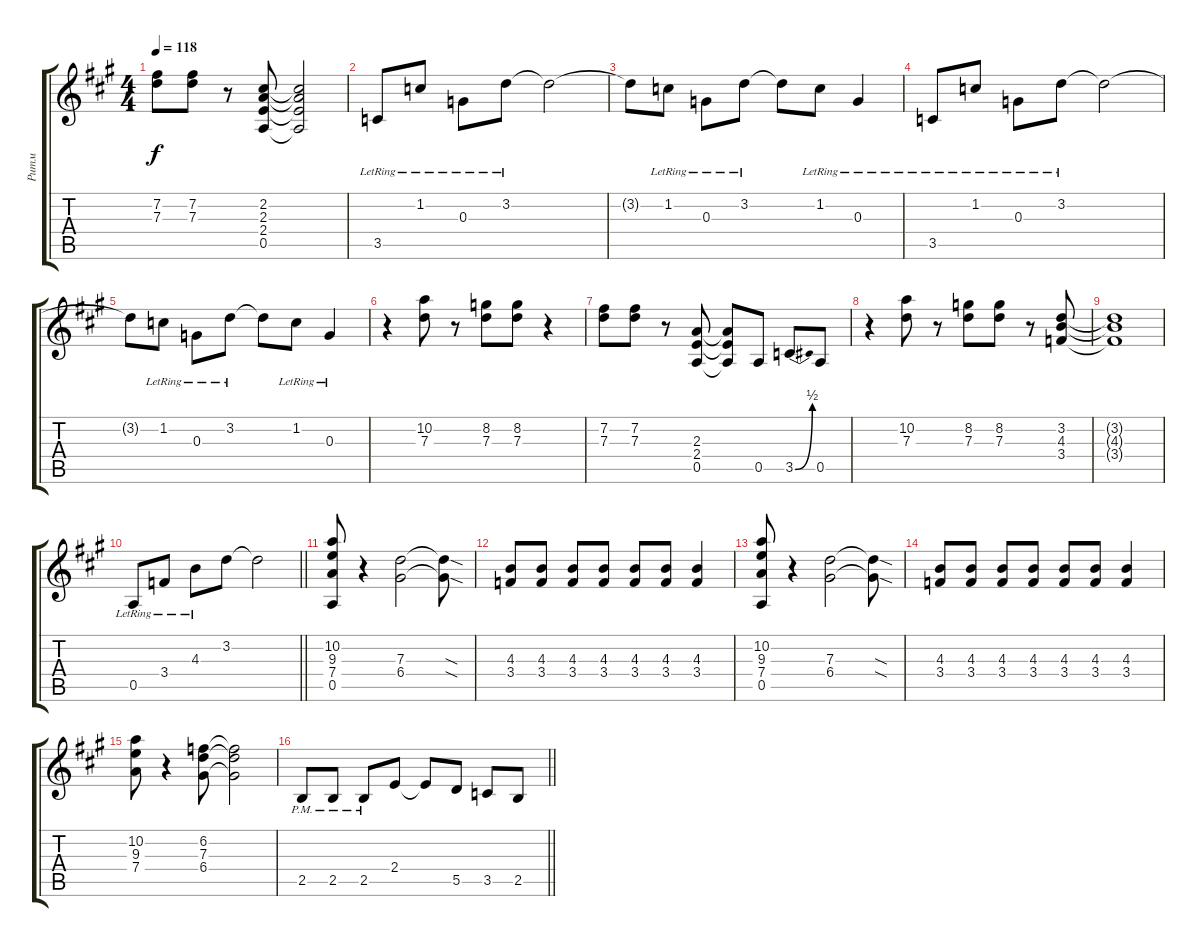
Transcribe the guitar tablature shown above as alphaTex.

\track ("Ритм" "Ритм") {instrument distortionguitar}
\staff {score tabs}
\tuning (E4 B3 G3 D3 A2 E2) {hide}
\ts (4 4)
\tempo 118
\clef g2
\ks a
(7.2 7.3).8{dy f} (7.2 7.3).8 r.8 (2.2 2.3 2.4 0.5).8 (2.2{t} 2.3{t} 2.4{t} 0.5{t}).2 |
3.5{lr}.8 1.2{lr}.8 0.3{lr}.8 3.2{lr}.8 3.2{t}.2 |
3.2{t}.8 1.2{lr}.8 0.3{lr}.8 3.2{lr}.8 3.2{t}.8 1.2{lr}.8 0.3{lr}.4 |
3.5{lr}.8 1.2{lr}.8 0.3{lr}.8 3.2{lr}.8 3.2{t}.2 |
3.2{t}.8 1.2{lr}.8 0.3{lr}.8 3.2{lr}.8 3.2{t}.8 1.2{lr}.8 0.3{lr}.4 |
r.4 (10.2 7.3).8 r.8 (8.2 7.3).8 (8.2 7.3).8 r.4 |
(7.2 7.3).8 (7.2 7.3).8 r.8 (2.3 2.4 0.5).8 (2.3{t} 2.4{t} 0.5{t}).8 0.5.8 3.5{be (bend 0 0 60 2)}.8 0.5.8 |
r.4 (10.2 7.3).8 r.8 (8.2 7.3).8 (8.2 7.3).8 r.8 (3.2 4.3 3.4).8 |
(3.2{t} 4.3{t} 3.4{t}).1 |
\barLineRight lightlight
0.5{lr}.8 3.4{lr}.8 4.3{lr}.8 3.2.8 3.2{t}.2 |
(10.2 9.3 7.4 0.5).8 r.4 (7.3 6.4).2 (7.3{sod t} 6.4{sod t}).8 |
(4.3 3.4).8 (4.3 3.4).8 (4.3 3.4).8 (4.3 3.4).8 (4.3 3.4).8 (4.3 3.4).8 (4.3 3.4).4 |
(10.2 9.3 7.4 0.5).8 r.4 (7.3 6.4).2 (7.3{sod t} 6.4{sod t}).8 |
(4.3 3.4).8 (4.3 3.4).8 (4.3 3.4).8 (4.3 3.4).8 (4.3 3.4).8 (4.3 3.4).8 (4.3 3.4).4 |
(10.2 9.3 7.4).8 r.4 (6.2 7.3 6.4).8 (6.2{t} 7.3{t} 6.4{t}).2 |
\barLineRight lightlight
2.5{pm}.8 2.5{pm}.8 2.5{pm}.8 2.4.8 2.4{t}.8 5.5.8 3.5.8 2.5.8
